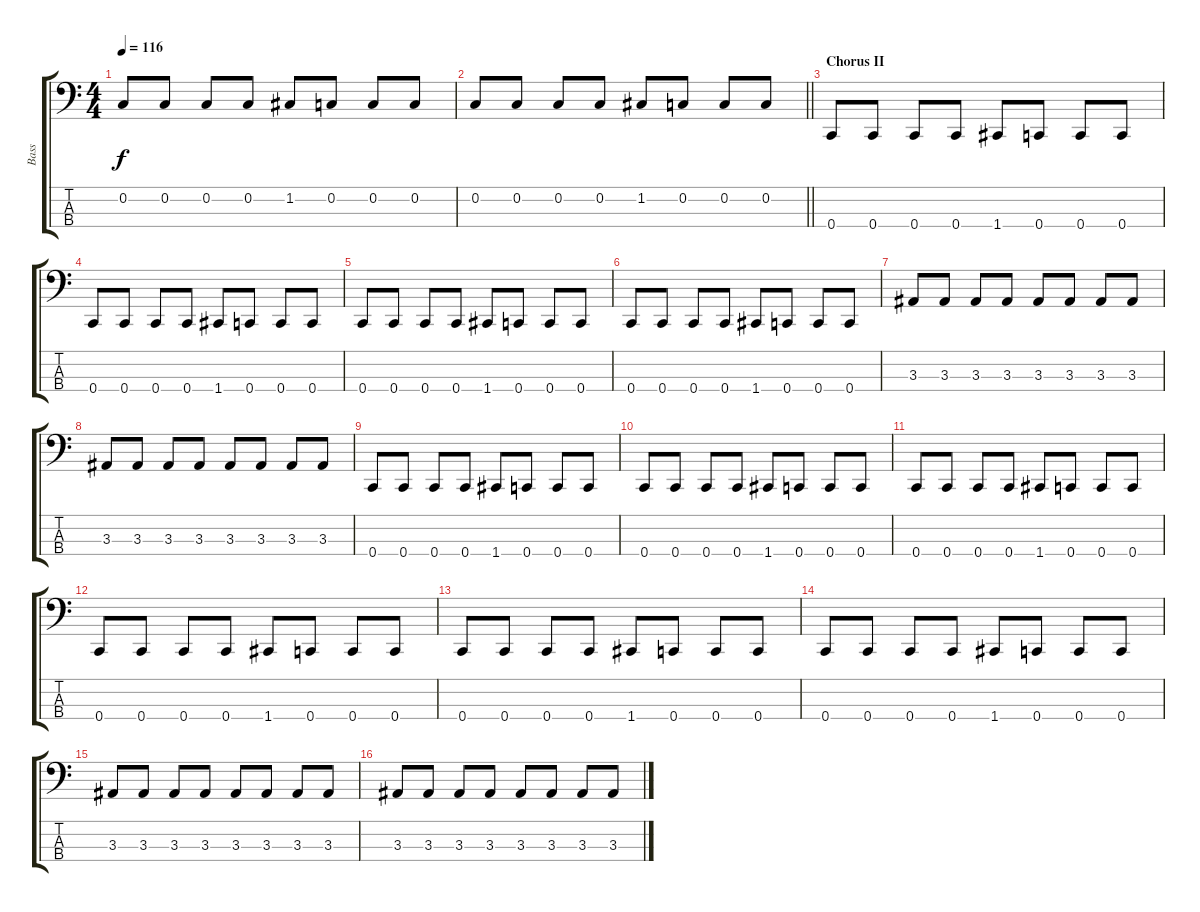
\track ("Bass" "Bass") {instrument electricbassfinger}
\staff {score tabs}
\tuning (F2 C2 G1 C1) {hide}
\ts (4 4)
\tempo 116
\clef f4
\ks c
0.2.8{dy f} 0.2.8 0.2.8 0.2.8 1.2.8 0.2.8 0.2.8 0.2.8 |
\barLineRight lightlight
0.2.8 0.2.8 0.2.8 0.2.8 1.2.8 0.2.8 0.2.8 0.2.8 |
\section ("" "Chorus II")
0.4.8{volume 13 instrument electricbassfinger} 0.4.8 0.4.8 0.4.8 1.4.8 0.4.8 0.4.8 0.4.8 |
0.4.8 0.4.8 0.4.8 0.4.8 1.4.8 0.4.8 0.4.8 0.4.8 |
0.4.8 0.4.8 0.4.8 0.4.8 1.4.8 0.4.8 0.4.8 0.4.8 |
0.4.8 0.4.8 0.4.8 0.4.8 1.4.8 0.4.8 0.4.8 0.4.8 |
3.3.8 3.3.8 3.3.8 3.3.8 3.3.8 3.3.8 3.3.8 3.3.8 |
3.3.8 3.3.8 3.3.8 3.3.8 3.3.8 3.3.8 3.3.8 3.3.8 |
0.4.8 0.4.8 0.4.8 0.4.8 1.4.8 0.4.8 0.4.8 0.4.8 |
0.4.8 0.4.8 0.4.8 0.4.8 1.4.8 0.4.8 0.4.8 0.4.8 |
0.4.8 0.4.8 0.4.8 0.4.8 1.4.8 0.4.8 0.4.8 0.4.8 |
0.4.8 0.4.8 0.4.8 0.4.8 1.4.8 0.4.8 0.4.8 0.4.8 |
0.4.8 0.4.8 0.4.8 0.4.8 1.4.8 0.4.8 0.4.8 0.4.8 |
0.4.8 0.4.8 0.4.8 0.4.8 1.4.8 0.4.8 0.4.8 0.4.8 |
3.3.8 3.3.8 3.3.8 3.3.8 3.3.8 3.3.8 3.3.8 3.3.8 |
3.3.8 3.3.8 3.3.8 3.3.8 3.3.8 3.3.8 3.3.8 3.3.8
